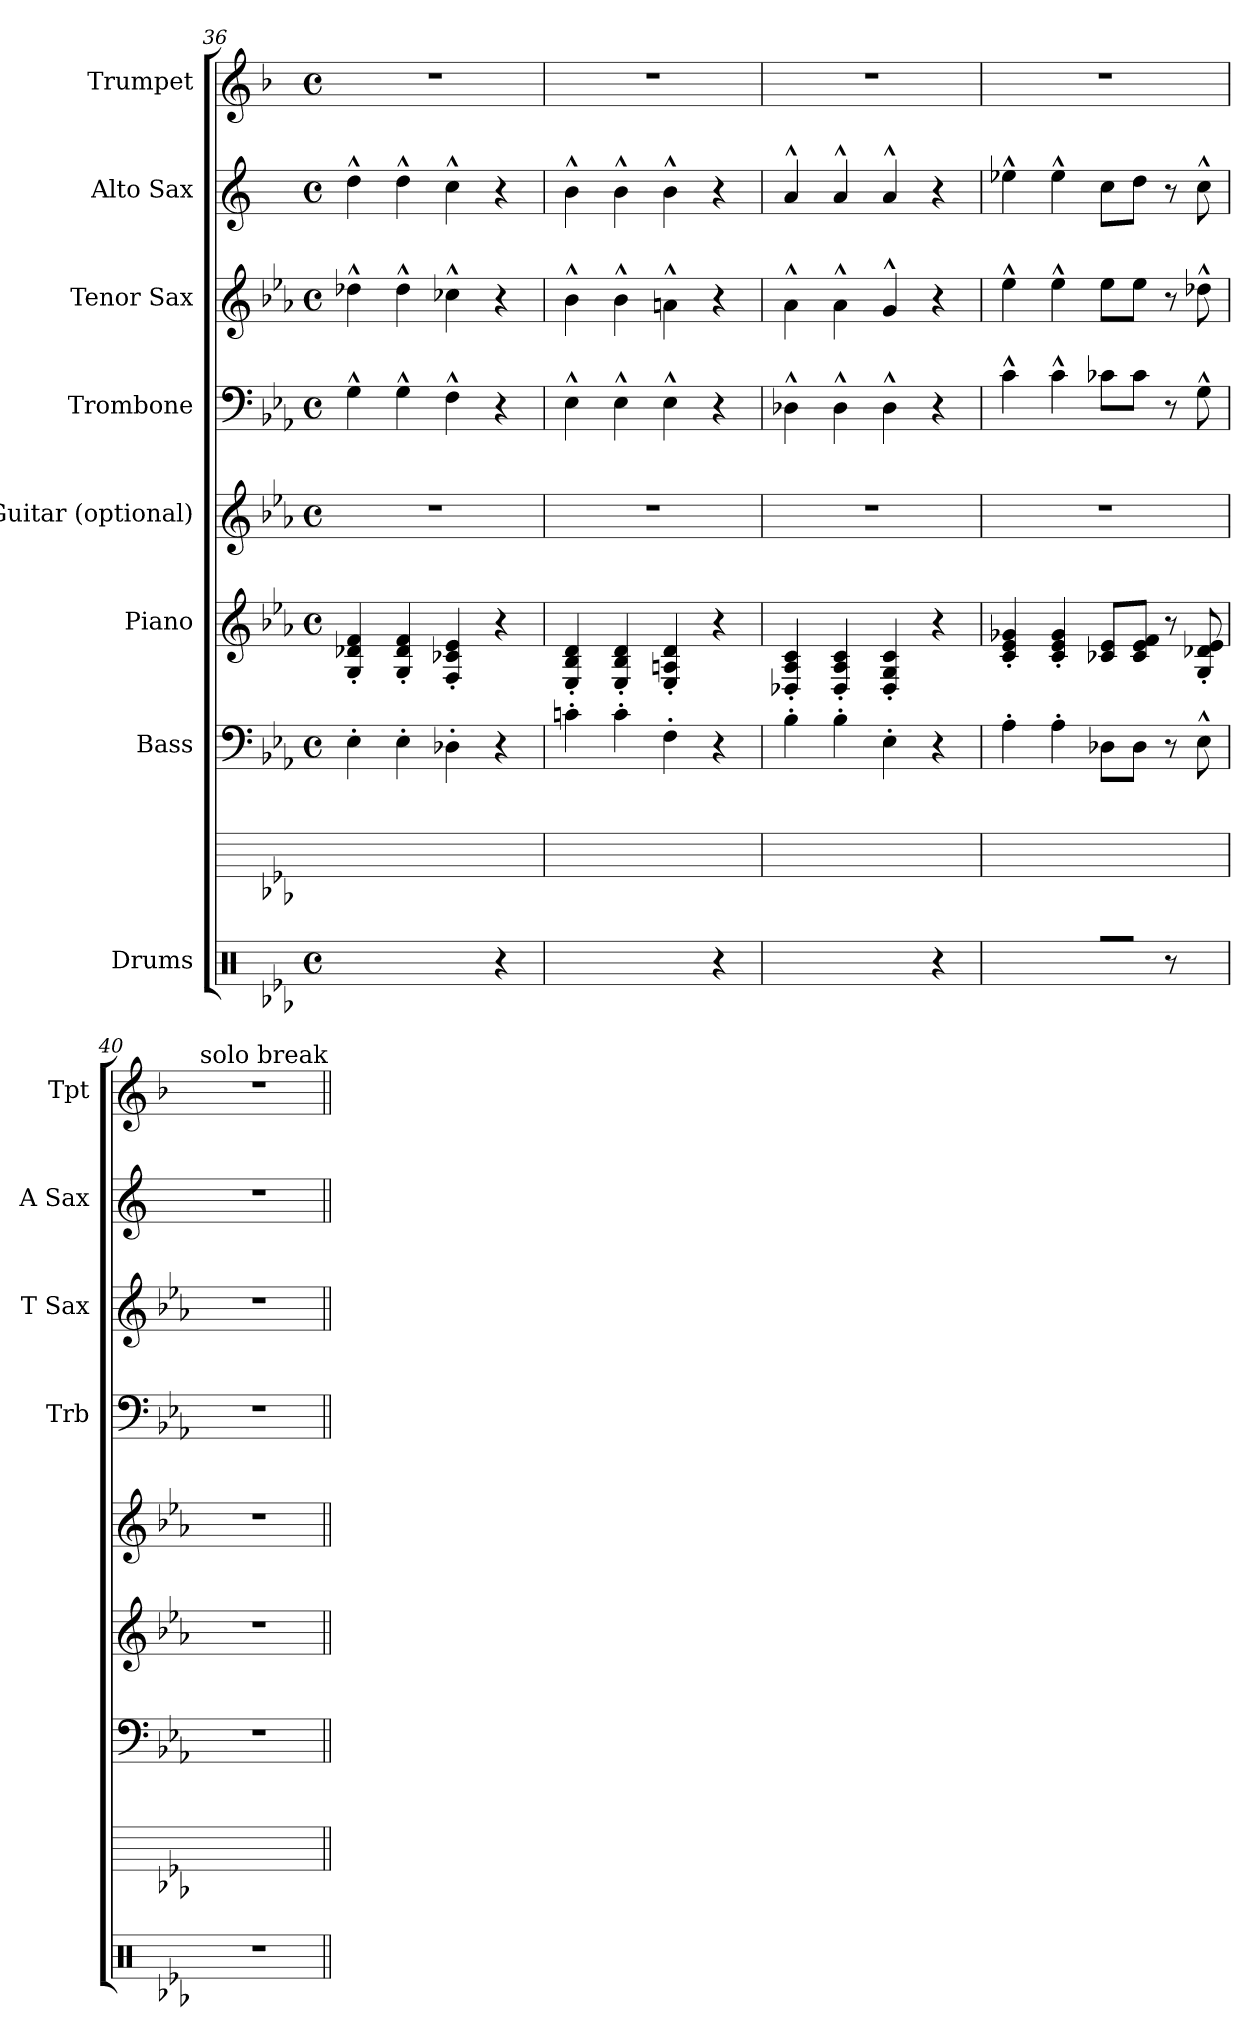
**kern	**kern	**kern	**kern	**kern	**kern	**kern	**kern	**kern
*part9	*part8	*part7	*part6	*part5	*part4	*part3	*part2	*part1
*staff9	*staff8	*staff7	*staff6	*staff5	*staff4	*staff3	*staff2	*staff1
*I"Drums	*	*I"Bass	*I"Piano	*I"Guitar (optional)	*I"Trombone	*I"Tenor Sax	*I"Alto Sax	*I"Trumpet
*	*	*	*	*	*I'Trb	*I'T Sax	*I'A Sax	*I'Tpt
*clefX	*	*clefF4	*clefG2	*clefG2	*clefF4	*clefG2	*clefG2	*clefG2
*	*	*ITrd7c12	*	*ITrd7c12	*	*ITrd8c14	*ITrd5c9	*ITrd1c2
*k[b-e-a-]	*k[b-e-a-]	*k[b-e-a-]	*k[b-e-a-]	*k[b-e-a-]	*k[b-e-a-]	*k[b-e-a-]	*k[b-e-a-]	*k[b-e-a-]
*E-:	*E-:	*E-:	*E-:	*E-:	*E-:	*E-:	*E-:	*E-:
*M4/4	*	*M4/4	*M4/4	*M4/4	*M4/4	*M4/4	*M4/4	*M4/4
*met(c)	*	*met(c)	*met(c)	*met(c)	*met(c)	*met(c)	*met(c)	*met(c)
=36	=36	=36	=36	=36	=36	=36	=36	=36
4R\	1ryy	4EE-'>\	4G/'< 4d-X/'< 4f/'<	1r	4G^^>\	4d-X^^>\	4f^^>\	1r
4R\	.	4EE-'>\	4G/'< 4d-/'< 4f/'<	.	4G^^>\	4d-^^>\	4f^^>\	.
4R\	.	4DD-X'>\	4F/'< 4c-X/'< 4e-/'<	.	4F^^>\	4c-X^^>\	4e-^^>\	.
4r	.	4r	4r	.	4r	4r	4r	.
=37	=37	=37	=37	=37	=37	=37	=37	=37
4R\	1ryy	4Cni'>\	4E-/'< 4B-/'< 4d/'<	1r	4E-^^>\	4B-^^>\	4d^^>\	1r
4R\	.	4C'>\	4E-/'< 4B-/'< 4d/'<	.	4E-^^>\	4B-^^>\	4d^^>\	.
4R\	.	4FF'>\	4E-/'< 4An/'< 4d/'<	.	4E-^^>\	4An^^>\	4d^^>\	.
4r	.	4r	4r	.	4r	4r	4r	.
=38	=38	=38	=38	=38	=38	=38	=38	=38
4R\	1ryy	4BB-'>\	4D-X/'< 4A-/'< 4c/'<	1r	4D-X^^>\	4A-^^>\	4c^^>/	1r
4R\	.	4BB-'>\	4D-/'< 4A-/'< 4c/'<	.	4D-^^>\	4A-^^>\	4c^^>/	.
4R\	.	4EE-'>\	4D-/'< 4G/'< 4c/'<	.	4D-^^>\	4G^^>/	4c^^>/	.
4r	.	4r	4r	.	4r	4r	4r	.
=39	=39	=39	=39	=39	=39	=39	=39	=39
4R\	1ryy	4AA-'>\	4c/'< 4e-/'< 4g-X/'<	1r	4c^^>\	4e-^^>\	4g-X^^>\	1r
4R\	.	4AA-'>\	4c/'< 4e-/'< 4g-/'<	.	4c^^>\	4e-^^>\	4g-^^>\	.
8R\L	.	8DD-X\L	8c-X/ 8e-/L	.	8c-X\L	8e-\L	8e-\L	.
8R\J	.	8DD-\J	8c-/ 8e-/ 8f/J	.	8c-\J	8e-\J	8f\J	.
8r	.	8r	8r	.	8r	8r	8r	.
8R\	.	8EE-^^>\	8G/'< 8d-X/'< 8e-/'<	.	8G^^>\	8d-X^^>\	8e-^^>\	.
=40	=40	=40	=40	=40	=40	=40	=40	=40
!	!	!	!	!	!	!	!	!LO:TX:a:t=solo break
1r	1ryy	1r	1r	1r	1r	1r	1r	1r
=||	=||	=||	=||	=||	=||	=||	=||	=||
*-	*-	*-	*-	*-	*-	*-	*-	*-
